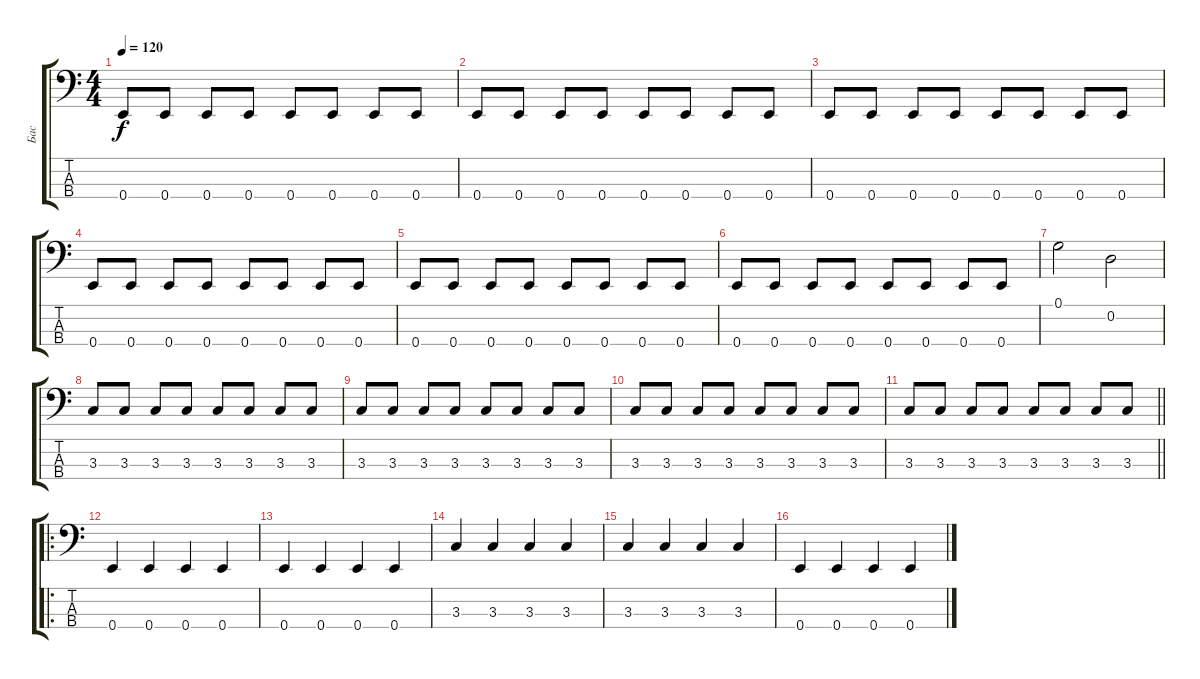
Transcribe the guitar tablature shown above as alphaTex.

\track ("Бас " "Бас ") {instrument electricbassfinger}
\staff {score tabs}
\tuning (G2 D2 A1 E1) {hide}
\ts (4 4)
\tempo 120
\clef f4
\ks c
0.4.8{dy f} 0.4.8 0.4.8 0.4.8 0.4.8 0.4.8 0.4.8 0.4.8 |
0.4.8 0.4.8 0.4.8 0.4.8 0.4.8 0.4.8 0.4.8 0.4.8 |
0.4.8 0.4.8 0.4.8 0.4.8 0.4.8 0.4.8 0.4.8 0.4.8 |
0.4.8 0.4.8 0.4.8 0.4.8 0.4.8 0.4.8 0.4.8 0.4.8 |
0.4.8 0.4.8 0.4.8 0.4.8 0.4.8 0.4.8 0.4.8 0.4.8 |
0.4.8 0.4.8 0.4.8 0.4.8 0.4.8 0.4.8 0.4.8 0.4.8 |
0.1.2 0.2.2 |
3.3.8 3.3.8 3.3.8 3.3.8 3.3.8 3.3.8 3.3.8 3.3.8 |
3.3.8 3.3.8 3.3.8 3.3.8 3.3.8 3.3.8 3.3.8 3.3.8 |
3.3.8 3.3.8 3.3.8 3.3.8 3.3.8 3.3.8 3.3.8 3.3.8 |
\barLineRight lightlight
3.3.8 3.3.8 3.3.8 3.3.8 3.3.8 3.3.8 3.3.8 3.3.8 |
\ro
\section ("" "")
0.4.4 0.4.4 0.4.4 0.4.4 |
0.4.4 0.4.4 0.4.4 0.4.4 |
3.3.4 3.3.4 3.3.4 3.3.4 |
3.3.4 3.3.4 3.3.4 3.3.4 |
0.4.4 0.4.4 0.4.4 0.4.4
